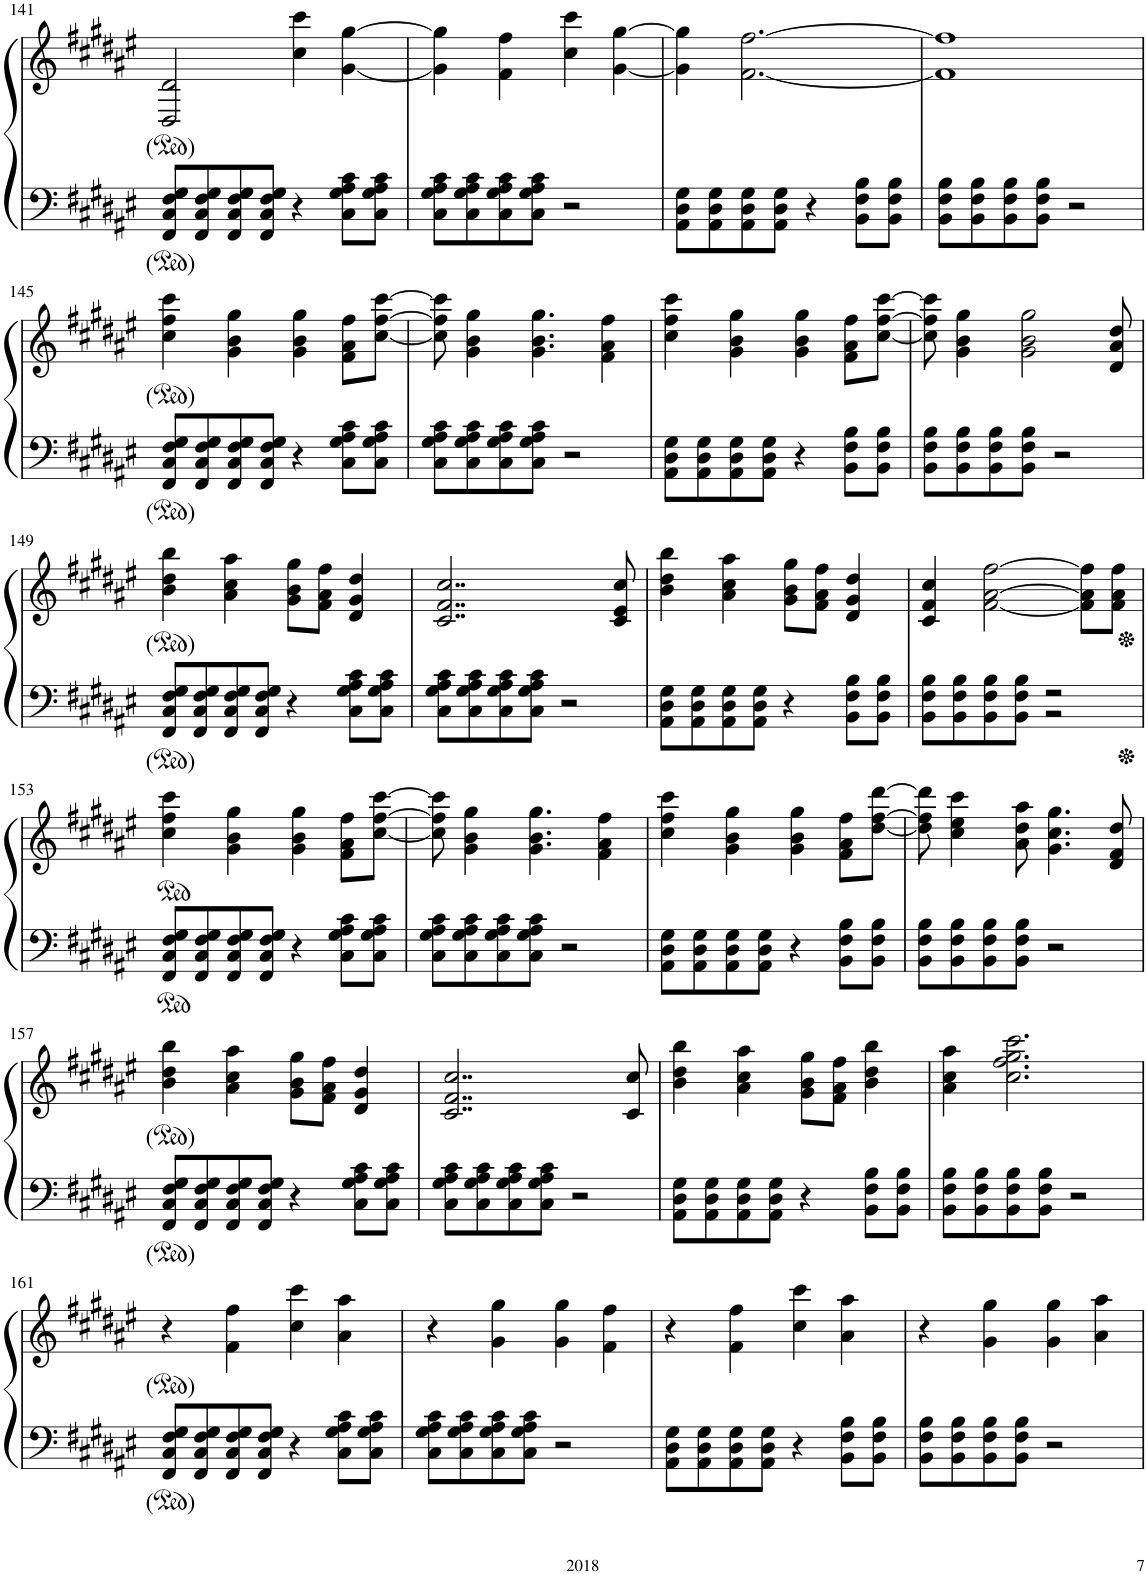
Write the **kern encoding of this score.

**kern	**kern
*part1	*part1
*staff2	*staff1
*I"Piano	*
*I'Pno.	*
!!LO:PB:g=z
*clefF4	*clefG2
*k[f#c#g#d#a#e#]	*k[f#c#g#d#a#e#]
*M4/4	*M4/4
=141	=141
8FF#/ 8C#/ 8F#/ 8G#/L	2D#/ 2d#/
8FF#/ 8C#/ 8F#/ 8G#/	.
8FF#/ 8C#/ 8F#/ 8G#/	.
8FF#/ 8C#/ 8F#/ 8G#/J	.
4r	4cc#\ 4ccc#\
8C#\ 8G#\ 8A#\ 8c#\L	[4g#\ [4gg#\
8C#\ 8G#\ 8A#\ 8c#\J	.
=142	=142
8C#\ 8G#\ 8A#\ 8c#\L	4g#\] 4gg#\]
8C#\ 8G#\ 8A#\ 8c#\	.
8C#\ 8G#\ 8A#\ 8c#\	4f#\ 4ff#\
8C#\ 8G#\ 8A#\ 8c#\J	.
2r	4cc#\ 4ccc#\
.	[4g#\ [4gg#\
=143	=143
8AA#\ 8D#\ 8G#\L	4g#\] 4gg#\]
8AA#\ 8D#\ 8G#\	.
8AA#\ 8D#\ 8G#\	[2.f#\ [2.ff#\
8AA#\ 8D#\ 8G#\J	.
4r	.
8BB\ 8F#\ 8B\L	.
8BB\ 8F#\ 8B\J	.
=144	=144
8BB\ 8F#\ 8B\L	1f#] 1ff#]
8BB\ 8F#\ 8B\	.
8BB\ 8F#\ 8B\	.
8BB\ 8F#\ 8B\J	.
2r	.
!!LO:LB:g=z
=145	=145
8FF#/ 8C#/ 8F#/ 8G#/L	4cc#\ 4ff#\ 4ccc#\
8FF#/ 8C#/ 8F#/ 8G#/	.
8FF#/ 8C#/ 8F#/ 8G#/	4g#\ 4b\ 4gg#\
8FF#/ 8C#/ 8F#/ 8G#/J	.
4r	4g#\ 4b\ 4gg#\
8C#\ 8G#\ 8A#\ 8c#\L	8f#\ 8a#\ 8ff#\L
8C#\ 8G#\ 8A#\ 8c#\J	[8cc#\ [8ff#\ [8ccc#\J
=146	=146
8C#\ 8G#\ 8A#\ 8c#\L	8cc#\] 8ff#\] 8ccc#\]
8C#\ 8G#\ 8A#\ 8c#\	4g#\ 4b\ 4gg#\
8C#\ 8G#\ 8A#\ 8c#\	.
8C#\ 8G#\ 8A#\ 8c#\J	4.g#\ 4.b\ 4.gg#\
2r	.
.	4f#\ 4a#\ 4ff#\
=147	=147
8AA#\ 8D#\ 8G#\L	4cc#\ 4ff#\ 4ccc#\
8AA#\ 8D#\ 8G#\	.
8AA#\ 8D#\ 8G#\	4g#\ 4b\ 4gg#\
8AA#\ 8D#\ 8G#\J	.
4r	4g#\ 4b\ 4gg#\
8BB\ 8F#\ 8B\L	8f#\ 8a#\ 8ff#\L
8BB\ 8F#\ 8B\J	[8cc#\ [8ff#\ [8ccc#\J
=148	=148
8BB\ 8F#\ 8B\L	8cc#\] 8ff#\] 8ccc#\]
8BB\ 8F#\ 8B\	4g#\ 4b\ 4gg#\
8BB\ 8F#\ 8B\	.
8BB\ 8F#\ 8B\J	2g#\ 2b\ 2gg#\
2r	.
.	8d#/ 8a#/ 8dd#/
!!LO:LB:g=z
=149	=149
8FF#/ 8C#/ 8F#/ 8G#/L	4b\ 4dd#\ 4bb\
8FF#/ 8C#/ 8F#/ 8G#/	.
8FF#/ 8C#/ 8F#/ 8G#/	4a#\ 4cc#\ 4aa#\
8FF#/ 8C#/ 8F#/ 8G#/J	.
4r	8g#\ 8b\ 8gg#\L
.	8f#\ 8a#\ 8ff#\J
8C#\ 8G#\ 8A#\ 8c#\L	4d#/ 4g#/ 4dd#/
8C#\ 8G#\ 8A#\ 8c#\J	.
=150	=150
8C#\ 8G#\ 8A#\ 8c#\L	2..c#/ 2..f#/ 2..cc#/
8C#\ 8G#\ 8A#\ 8c#\	.
8C#\ 8G#\ 8A#\ 8c#\	.
8C#\ 8G#\ 8A#\ 8c#\J	.
2r	.
.	8c#/ 8e#/ 8cc#/
=151	=151
8AA#\ 8D#\ 8G#\L	4b\ 4dd#\ 4bb\
8AA#\ 8D#\ 8G#\	.
8AA#\ 8D#\ 8G#\	4a#\ 4cc#\ 4aa#\
8AA#\ 8D#\ 8G#\J	.
4r	8g#\ 8b\ 8gg#\L
.	8f#\ 8a#\ 8ff#\J
8BB\ 8F#\ 8B\L	4d#/ 4g#/ 4dd#/
8BB\ 8F#\ 8B\J	.
=152	=152
*^	*
8BB\ 8F#\ 8B\L	2ryy	4c#/ 4f#/ 4cc#/
8BB\ 8F#\ 8B\	.	.
8BB\ 8F#\ 8B\	.	[2f#\ [2a#\ [2ff#\
8BB\ 8F#\ 8B\J	.	.
2r	2r	.
.	.	8f#\] 8a#\] 8ff#\]L
.	.	8f#\ 8a#\ 8ff#\J
*v	*v	*
!!LO:LB:g=z
=153	=153
8FF#/ 8C#/ 8F#/ 8G#/L	4cc#\ 4ff#\ 4ccc#\
8FF#/ 8C#/ 8F#/ 8G#/	.
8FF#/ 8C#/ 8F#/ 8G#/	4g#\ 4b\ 4gg#\
8FF#/ 8C#/ 8F#/ 8G#/J	.
4r	4g#\ 4b\ 4gg#\
8C#\ 8G#\ 8A#\ 8c#\L	8f#\ 8a#\ 8ff#\L
8C#\ 8G#\ 8A#\ 8c#\J	[8cc#\ [8ff#\ [8ccc#\J
=154	=154
8C#\ 8G#\ 8A#\ 8c#\L	8cc#\] 8ff#\] 8ccc#\]
8C#\ 8G#\ 8A#\ 8c#\	4g#\ 4b\ 4gg#\
8C#\ 8G#\ 8A#\ 8c#\	.
8C#\ 8G#\ 8A#\ 8c#\J	4.g#\ 4.b\ 4.gg#\
2r	.
.	4f#\ 4a#\ 4ff#\
=155	=155
8AA#\ 8D#\ 8G#\L	4cc#\ 4ff#\ 4ccc#\
8AA#\ 8D#\ 8G#\	.
8AA#\ 8D#\ 8G#\	4g#\ 4b\ 4gg#\
8AA#\ 8D#\ 8G#\J	.
4r	4g#\ 4b\ 4gg#\
8BB\ 8F#\ 8B\L	8f#\ 8a#\ 8ff#\L
8BB\ 8F#\ 8B\J	[8dd#\ [8ff#\ [8ddd#\J
=156	=156
8BB\ 8F#\ 8B\L	8dd#\] 8ff#\] 8ddd#\]
8BB\ 8F#\ 8B\	4cc#\ 4ee#\ 4ccc#\
8BB\ 8F#\ 8B\	.
8BB\ 8F#\ 8B\J	8a#\ 8dd#\ 8aa#\
2r	4.g#\ 4.cc#\ 4.gg#\
.	8d#/ 8f#/ 8dd#/
!!LO:LB:g=z
=157	=157
8FF#/ 8C#/ 8F#/ 8G#/L	4b\ 4dd#\ 4bb\
8FF#/ 8C#/ 8F#/ 8G#/	.
8FF#/ 8C#/ 8F#/ 8G#/	4a#\ 4cc#\ 4aa#\
8FF#/ 8C#/ 8F#/ 8G#/J	.
4r	8g#\ 8b\ 8gg#\L
.	8f#\ 8a#\ 8ff#\J
8C#\ 8G#\ 8A#\ 8c#\L	4d#/ 4g#/ 4dd#/
8C#\ 8G#\ 8A#\ 8c#\J	.
=158	=158
8C#\ 8G#\ 8A#\ 8c#\L	2..c#/ 2..f#/ 2..cc#/
8C#\ 8G#\ 8A#\ 8c#\	.
8C#\ 8G#\ 8A#\ 8c#\	.
8C#\ 8G#\ 8A#\ 8c#\J	.
2r	.
.	8c#/ 8cc#/
=159	=159
8AA#\ 8D#\ 8G#\L	4b\ 4dd#\ 4bb\
8AA#\ 8D#\ 8G#\	.
8AA#\ 8D#\ 8G#\	4a#\ 4cc#\ 4aa#\
8AA#\ 8D#\ 8G#\J	.
4r	8g#\ 8b\ 8gg#\L
.	8f#\ 8a#\ 8ff#\J
8BB\ 8F#\ 8B\L	4b\ 4dd#\ 4bb\
8BB\ 8F#\ 8B\J	.
=160	=160
8BB\ 8F#\ 8B\L	4a#\ 4cc#\ 4aa#\
8BB\ 8F#\ 8B\	.
8BB\ 8F#\ 8B\	2.cc#\ 2.ff#\ 2.gg#\ 2.ccc#\
8BB\ 8F#\ 8B\J	.
2r	.
!!LO:LB:g=z
=161	=161
8FF#/ 8C#/ 8F#/ 8G#/L	4r
8FF#/ 8C#/ 8F#/ 8G#/	.
8FF#/ 8C#/ 8F#/ 8G#/	4f#\ 4ff#\
8FF#/ 8C#/ 8F#/ 8G#/J	.
4r	4cc#\ 4ccc#\
8C#\ 8G#\ 8A#\ 8c#\L	4a#\ 4aa#\
8C#\ 8G#\ 8A#\ 8c#\J	.
=162	=162
8C#\ 8G#\ 8A#\ 8c#\L	4r
8C#\ 8G#\ 8A#\ 8c#\	.
8C#\ 8G#\ 8A#\ 8c#\	4g#\ 4gg#\
8C#\ 8G#\ 8A#\ 8c#\J	.
2r	4g#\ 4gg#\
.	4f#\ 4ff#\
=163	=163
8AA#\ 8D#\ 8G#\L	4r
8AA#\ 8D#\ 8G#\	.
8AA#\ 8D#\ 8G#\	4f#\ 4ff#\
8AA#\ 8D#\ 8G#\J	.
4r	4cc#\ 4ccc#\
8BB\ 8F#\ 8B\L	4a#\ 4aa#\
8BB\ 8F#\ 8B\J	.
=164	=164
8BB\ 8F#\ 8B\L	4r
8BB\ 8F#\ 8B\	.
8BB\ 8F#\ 8B\	4g#\ 4gg#\
8BB\ 8F#\ 8B\J	.
2r	4g#\ 4gg#\
.	4a#\ 4aa#\
=	=
*-	*-
